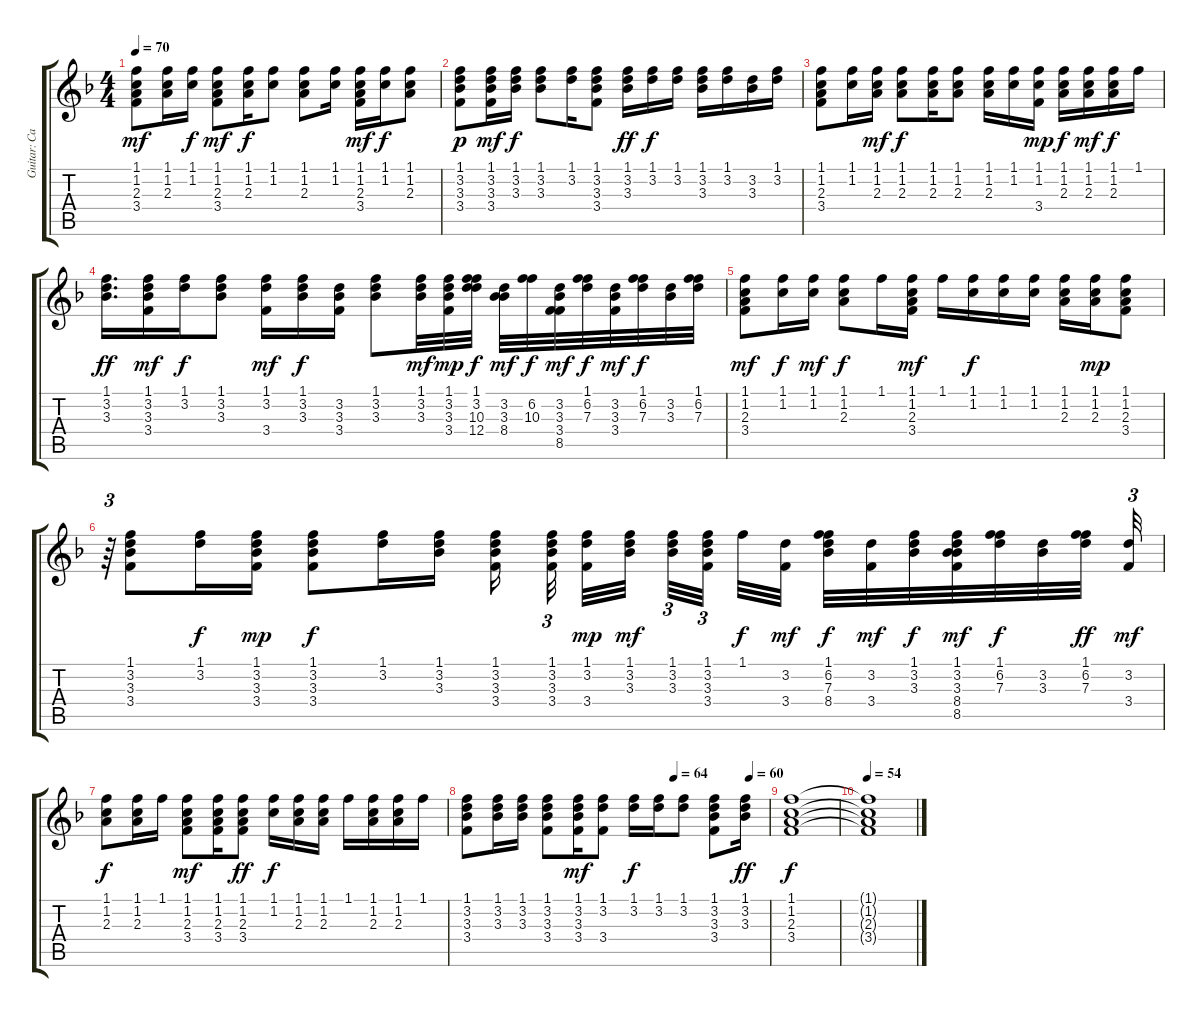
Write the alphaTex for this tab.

\track ("Guitar: Caleb" "Guitar: Ca") {instrument electricguitarclean}
\staff {score tabs}
\tuning (E4 B3 G3 D3 A2 E2) {hide}
\ts (4 4)
\tempo 70
\clef g2
\ks f
(1.1 1.2 2.3 3.4).8{dy mf} (1.1 1.2 2.3).16 (1.1 1.2).16{dy f} (1.1 1.2 2.3 3.4).8{dy mf} (1.1 1.2 2.3).16{dy f} (1.1 1.2).8 (1.1 1.2 2.3).8 (1.1 1.2).16 (1.1 1.2 2.3 3.4).16{dy mf} (1.1 1.2).16{dy f} (1.1 1.2 2.3).8 |
(1.1 3.2 3.3 3.4).8{dy p} (1.1 3.2 3.3 3.4).16{dy mf} (1.1 3.2 3.3).16{dy f} (1.1 3.2 3.3).8 (1.1 3.2).16 (1.1 3.2 3.3 3.4).8 (1.1 3.2 3.3).16{dy ff} (1.1 3.2).16{dy f} (1.1 3.2).16 (1.1 3.2 3.3).16 (1.1 3.2).16 (3.2 3.3).16 (1.1 3.2).16 |
(1.1 1.2 2.3 3.4).8 (1.1 1.2).16 (1.1 1.2 2.3).16{dy mf} (1.1 1.2 2.3).8{dy f} (1.1 1.2 2.3).16 (1.1 1.2 2.3).8 (1.1 1.2 2.3).16 (1.1 1.2).16 (1.1 1.2 3.4).16{dy mp} (1.1 1.2 2.3).16{dy f} (1.1 1.2 2.3).16{dy mf} (1.1 1.2 2.3).16{dy f} 1.1.16 |
(1.1 3.2 3.3).16{d dy ff} (1.1 3.2 3.3 3.4).16{dy mf} (1.1 3.2).16{dy f} (1.1 3.2 3.3).8 (1.1 3.2 3.4).16{dy mf} (1.1 3.2 3.3).16{dy f} (3.2 3.3 3.4).16 (1.1 3.2 3.3).8 (1.1 3.2 3.3).32{dy mf} (1.1 3.2 3.3 3.4).32{dy mp} (1.1 3.2 10.3 12.4).32{dy f} (3.2 3.3 8.4).32{dy mf} (6.2 10.3).32{dy f} (3.2 3.3 3.4 8.5).32{dy mf} (1.1 6.2 7.3).32{dy f} (3.2 3.3 3.4).32{dy mf} (1.1 6.2 7.3).32{dy f} (3.2 3.3).32 (1.1 6.2 7.3).32 |
(1.1 1.2 2.3 3.4).8{dy mf} (1.1 1.2).16{dy f} (1.1 1.2).16{dy mf} (1.1 1.2 2.3).8{dy f} 1.1.16 (1.1 1.2 2.3 3.4).16{dy mf} 1.1.16 (1.1 1.2).16{dy f} (1.1 1.2).16 (1.1 1.2).16 (1.1 1.2 2.3).16 (1.1 1.2 2.3).16{dy mp} (1.1 1.2 2.3 3.4).8 |
r.64{tu (3 2)} (1.1 3.2 3.3 3.4).8 (1.1 3.2).16{dy f} (1.1 3.2 3.3 3.4).16{dy mp} (1.1 3.2 3.3 3.4).8{dy f} (1.1 3.2).16 (1.1 3.2 3.3).16 (1.1 3.2 3.3 3.4).16{beam splitsecondary} (1.1 3.2 3.3 3.4).32{tu (3 2) beam splitsecondary} (1.1 3.2 3.4).32{dy mp} (1.1 3.2 3.3).32{dy mf beam splitsecondary} (1.1 3.2 3.3).32{tu (3 2)} (1.1 3.2 3.3 3.4).32{tu (3 2) beam splitsecondary} 1.1.32{dy f} (3.2 3.4).32{dy mf} (1.1 6.2 7.3 8.4).32{dy f} (3.2 3.4).32{dy mf} (1.1 3.2 3.3).32{dy f} (1.1 3.2 3.3 8.4 8.5).32{dy mf} (1.1 6.2 7.3).32{dy f} (3.2 3.3).32 (1.1 6.2 7.3).32{dy ff beam splitsecondary} (3.2 3.4).32{tu (3 2) dy mf} |
(1.1 1.2 2.3).8{dy f} (1.1 1.2 2.3).16 1.1.16 (1.1 1.2 2.3 3.4).8{dy mf} (1.1 1.2 2.3 3.4).16 (1.1 1.2 2.3 3.4).8{dy ff} (1.1 1.2).16{dy f} (1.1 1.2 2.3).16 (1.1 1.2 2.3).16 1.1.16 (1.1 1.2 2.3).16 (1.1 1.2 2.3).16 1.1.16 |
\tempo (64 0.6875)
\tempo (60 0.9375)
(1.1 3.2 3.3 3.4).8 (1.1 3.2 3.3).16 (1.1 3.2 3.3).16 (1.1 3.2 3.3 3.4).8 (1.1 3.2 3.3 3.4).16{dy mf} (1.1 3.2 3.4).8 (1.1 3.2).16{dy f} (1.1 3.2).16 (1.1 3.2).8 (1.1 3.2 3.3 3.4).8 (1.1 3.2 3.3).16{dy ff} |
(1.1 1.2 2.3 3.4).1{dy f} |
\tempo 54
(1.1{t} 1.2{t} 2.3{t} 3.4{t}).1
